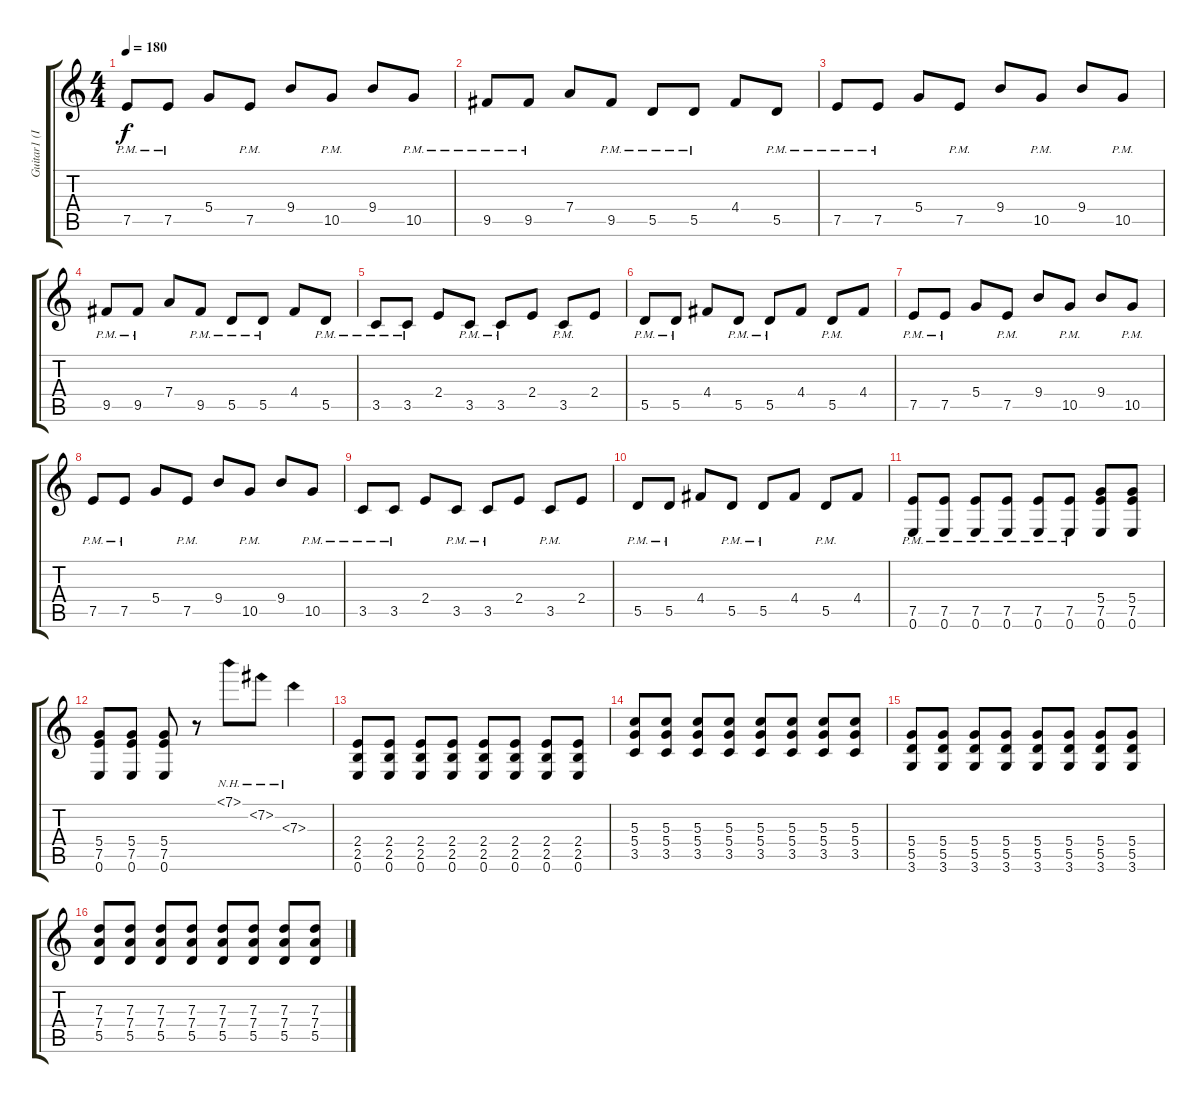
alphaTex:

\track ("Guitar1 (I played this part)" "Guitar1 (I") {instrument distortionguitar}
\staff {score tabs}
\tuning (E4 B3 G3 D3 A2 E2) {hide}
\ts (4 4)
\tempo 180
\clef g2
\ks c
7.5{pm}.8{dy f} 7.5{pm}.8 5.4.8 7.5{pm}.8 9.4.8 10.5{pm}.8 9.4.8 10.5{pm}.8 |
9.5{pm}.8 9.5{pm}.8 7.4.8 9.5{pm}.8 5.5{pm}.8 5.5{pm}.8 4.4.8 5.5{pm}.8 |
7.5{pm}.8 7.5{pm}.8 5.4.8 7.5{pm}.8 9.4.8 10.5{pm}.8 9.4.8 10.5{pm}.8 |
9.5{pm}.8 9.5{pm}.8 7.4.8 9.5{pm}.8 5.5{pm}.8 5.5{pm}.8 4.4.8 5.5{pm}.8 |
3.5{pm}.8 3.5{pm}.8 2.4.8 3.5{pm}.8 3.5{pm}.8 2.4.8 3.5{pm}.8 2.4.8 |
5.5{pm}.8 5.5{pm}.8 4.4.8 5.5{pm}.8 5.5{pm}.8 4.4.8 5.5{pm}.8 4.4.8 |
7.5{pm}.8 7.5{pm}.8 5.4.8 7.5{pm}.8 9.4.8 10.5{pm}.8 9.4.8 10.5{pm}.8 |
7.5{pm}.8 7.5{pm}.8 5.4.8 7.5{pm}.8 9.4.8 10.5{pm}.8 9.4.8 10.5{pm}.8 |
3.5{pm}.8 3.5{pm}.8 2.4.8 3.5{pm}.8 3.5{pm}.8 2.4.8 3.5{pm}.8 2.4.8 |
5.5{pm}.8 5.5{pm}.8 4.4.8 5.5{pm}.8 5.5{pm}.8 4.4.8 5.5{pm}.8 4.4.8 |
(7.5{pm} 0.6{pm}).8 (7.5{pm} 0.6{pm}).8 (7.5{pm} 0.6{pm}).8 (7.5{pm} 0.6{pm}).8 (7.5{pm} 0.6{pm}).8 (7.5{pm} 0.6{pm}).8 (5.4 7.5 0.6).8 (5.4 7.5 0.6).8 |
(5.4 7.5 0.6).8 (5.4 7.5 0.6).8 (5.4 7.5 0.6).8 r.8 7.1{nh}.8 7.2{nh}.8 7.3{nh}.4 |
(2.4 2.5 0.6).8 (2.4 2.5 0.6).8 (2.4 2.5 0.6).8 (2.4 2.5 0.6).8 (2.4 2.5 0.6).8 (2.4 2.5 0.6).8 (2.4 2.5 0.6).8 (2.4 2.5 0.6).8 |
(5.3 5.4 3.5).8 (5.3 5.4 3.5).8 (5.3 5.4 3.5).8 (5.3 5.4 3.5).8 (5.3 5.4 3.5).8 (5.3 5.4 3.5).8 (5.3 5.4 3.5).8 (5.3 5.4 3.5).8 |
(5.4 5.5 3.6).8 (5.4 5.5 3.6).8 (5.4 5.5 3.6).8 (5.4 5.5 3.6).8 (5.4 5.5 3.6).8 (5.4 5.5 3.6).8 (5.4 5.5 3.6).8 (5.4 5.5 3.6).8 |
(7.3 7.4 5.5).8 (7.3 7.4 5.5).8 (7.3 7.4 5.5).8 (7.3 7.4 5.5).8 (7.3 7.4 5.5).8 (7.3 7.4 5.5).8 (7.3 7.4 5.5).8 (7.3 7.4 5.5).8
